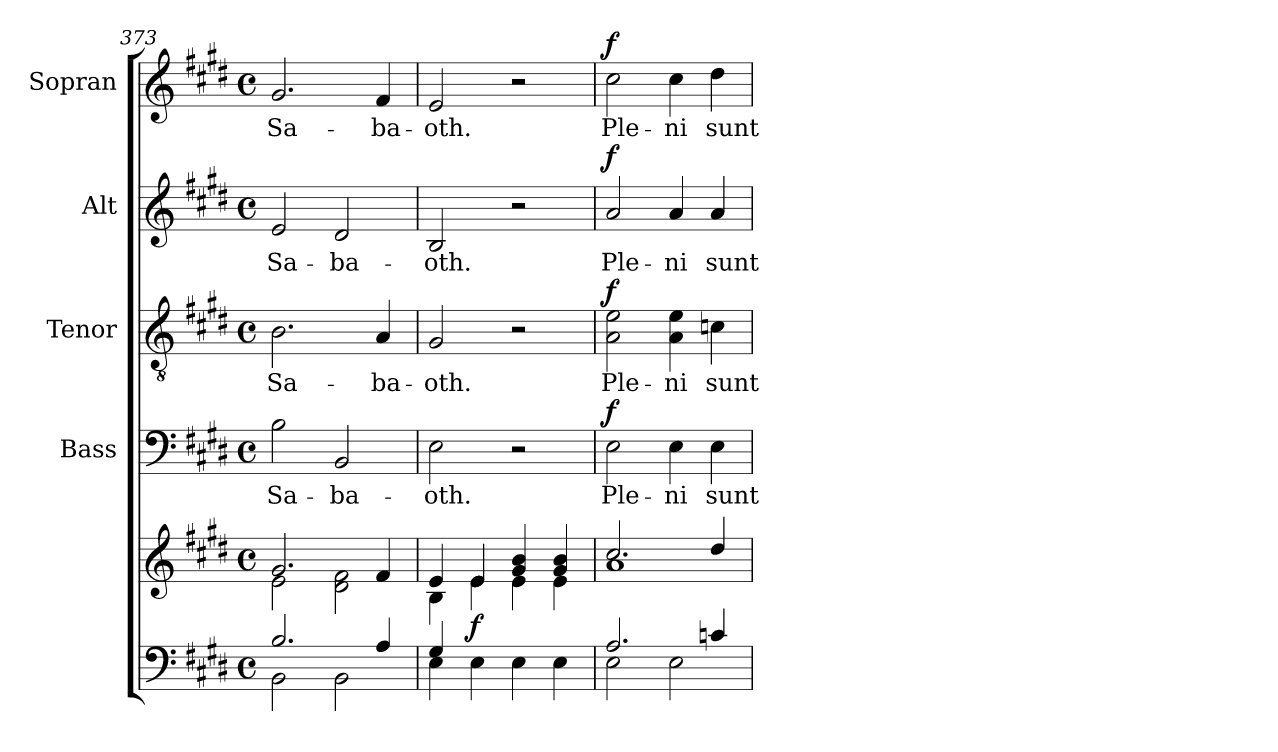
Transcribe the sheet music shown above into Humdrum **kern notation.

**kern	**kern	**dynam	**kern	**text	**dynam	**kern	**text	**dynam	**kern	**text	**dynam	**kern	**text	**dynam
*part5	*part5	*part5	*part4	*part4	*part4	*part3	*part3	*part3	*part2	*part2	*part2	*part1	*part1	*part1
*staff6	*staff5	*staff5/6	*staff4	*staff4	*staff4	*staff3	*staff3	*staff3	*staff2	*staff2	*staff2	*staff1	*staff1	*staff1
*	*	*	*I"Bass	*	*	*I"Tenor	*	*	*I"Alt	*	*	*I"Sopran	*	*
*	*	*	*I'B.	*	*	*I'T.	*	*	*I'A.	*	*	*I'S.	*	*
*clefF4	*clefG2	*	*clefF4	*	*	*clefGv2	*	*	*clefG2	*	*	*clefG2	*	*
*k[f#c#g#d#]	*k[f#c#g#d#]	*	*k[f#c#g#d#]	*	*	*k[f#c#g#d#]	*	*	*k[f#c#g#d#]	*	*	*k[f#c#g#d#]	*	*
*E:	*E:	*	*E:	*	*	*E:	*	*	*E:	*	*	*E:	*	*
*M4/4	*M4/4	*	*M4/4	*	*	*M4/4	*	*	*M4/4	*	*	*M4/4	*	*
*met(c)	*met(c)	*	*met(c)	*	*	*met(c)	*	*	*met(c)	*	*	*met(c)	*	*
=373	=373	=373	=373	=373	=373	=373	=373	=373	=373	=373	=373	=373	=373	=373
*^	*^	*	*	*	*	*	*	*	*	*	*	*	*	*
!	!	!	!	!	!	!LO:LY:b	!	!	!LO:LY:b	!	!	!LO:LY:b	!	!	!LO:LY:b	!
2.B/	2BB\	2.g#/	2e\	.	2B\	Sa-	.	2.B\	Sa-	.	2e/	Sa-	.	2.g#/	Sa-	.
!	!	!	!	!	!	!LO:LY:b	!	!	!	!	!	!LO:LY:b	!	!	!	!
.	2BB\	.	2d#\ 2f#\	.	2BB/	-ba-	.	.	.	.	2d#/	-ba-	.	.	.	.
!	!	!	!	!	!	!	!	!	!LO:LY:b	!	!	!	!	!	!LO:LY:b	!
4A/	.	4f#/	.	.	.	.	.	4A/	-ba-	.	.	.	.	4f#/	-ba-	.
=374	=374	=374	=374	=374	=374	=374	=374	=374	=374	=374	=374	=374	=374	=374	=374	=374
!	!	!	!	!	!	!LO:LY:b	!	!	!LO:LY:b	!	!	!LO:LY:b	!	!	!LO:LY:b	!
4G#/	4E\	4e/	4B\	.	2E\	-oth.	.	2G#/	-oth.	.	2B/	-oth.	.	2e/	-oth.	.
!	!	!	!	!LO:DY:b	!	!	!	!	!	!	!	!	!	!	!	!
2.ryy	4E\	4e/	4e\	f	.	.	.	.	.	.	.	.	.	.	.	.
.	4E\	4g#/ 4b/	4e\	.	2r	.	.	2r	.	.	2r	.	.	2r	.	.
.	4E\	4g#/ 4b/	4e\	.	.	.	.	.	.	.	.	.	.	.	.	.
!!LO:LB:g=z
=375	=375	=375	=375	=375	=375	=375	=375	=375	=375	=375	=375	=375	=375	=375	=375	=375
!	!	!	!	!	!	!LO:LY:b	!LO:DY:a	!	!LO:LY:b	!LO:DY:a	!	!LO:LY:b	!LO:DY:a	!	!LO:LY:b	!LO:DY:a
2.A/	2E\	2.cc#/	1a	.	2E\	Ple-	f	2A\ 2e\	Ple-	f	2a/	Ple-	f	2cc#\	Ple-	f
!	!	!	!	!	!	!LO:LY:b	!	!	!LO:LY:b	!	!	!LO:LY:b	!	!	!LO:LY:b	!
.	2E\	.	.	.	4E\	-ni	.	4A\ 4e\	-ni	.	4a/	-ni	.	4cc#\	-ni	.
!	!	!	!	!	!	!LO:LY:b	!	!	!LO:LY:b	!	!	!LO:LY:b	!	!	!LO:LY:b	!
4cn/	.	4dd#/	.	.	4E\	sunt	.	4cn\	sunt	.	4a/	sunt	.	4dd#\	sunt	.
*v	*v	*	*	*	*	*	*	*	*	*	*	*	*	*	*	*
*	*v	*v	*	*	*	*	*	*	*	*	*	*	*	*	*
=	=	=	=	=	=	=	=	=	=	=	=	=	=	=
*-	*-	*-	*-	*-	*-	*-	*-	*-	*-	*-	*-	*-	*-	*-
